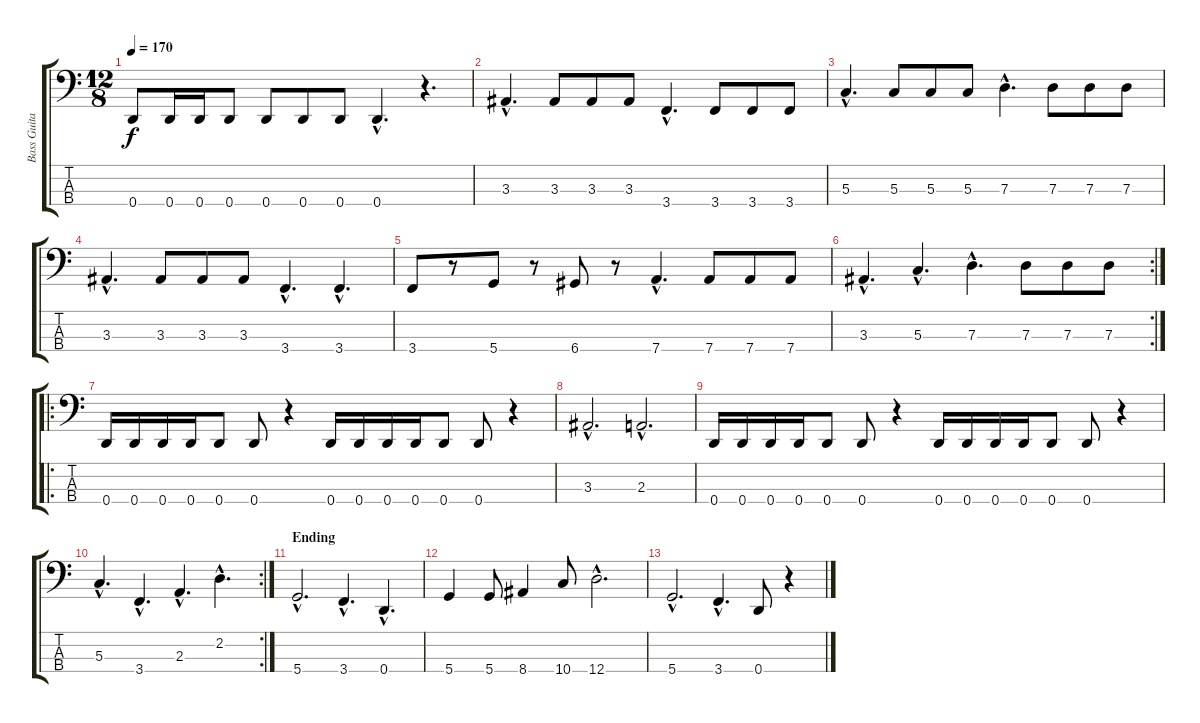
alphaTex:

\track ("Bass Guitar" "Bass Guita") {instrument electricbassfinger}
\staff {score tabs}
\tuning (F2 C2 G1 D1) {hide}
\ts (12 8)
\tempo 170
\clef f4
\ks c
0.4.8{dy f} 0.4.16 0.4.16 0.4.8 0.4.8 0.4.8 0.4.8 0.4{hac}.4{d} r.4{d} |
3.3{hac}.4{d} 3.3.8 3.3.8 3.3.8 3.4{hac}.4{d} 3.4.8 3.4.8 3.4.8 |
5.3{hac}.4{d} 5.3.8 5.3.8 5.3.8 7.3{hac}.4{d} 7.3.8 7.3.8 7.3.8 |
3.3{hac}.4{d} 3.3.8 3.3.8 3.3.8 3.4{hac}.4{d} 3.4{hac}.4{d} |
3.4.8 r.8 5.4.8 r.8 6.4.8 r.8 7.4{hac}.4{d} 7.4.8 7.4.8 7.4.8 |
\rc 2
3.3{hac}.4{d} 5.3{hac}.4{d} 7.3{hac}.4{d} 7.3.8 7.3.8 7.3.8 |
\ro
0.4.16 0.4.16 0.4.16 0.4.16 0.4.8 0.4.8 r.4 0.4.16 0.4.16 0.4.16 0.4.16 0.4.8 0.4.8 r.4 |
3.3{hac}.2{d} 2.3{hac}.2{d} |
0.4.16 0.4.16 0.4.16 0.4.16 0.4.8 0.4.8 r.4 0.4.16 0.4.16 0.4.16 0.4.16 0.4.8 0.4.8 r.4 |
\rc 2
5.3{hac}.4{d} 3.4{hac}.4{d} 2.3{hac}.4{d} 2.2{hac}.4{d} |
\section ("" "Ending")
5.4{hac}.2{d} 3.4{hac}.4{d} 0.4{hac}.4{d} |
5.4.4 5.4.8 8.4.4 10.4.8 12.4{hac}.2{d} |
5.4{hac}.2{d} 3.4{hac}.4{d} 0.4.8 r.4
